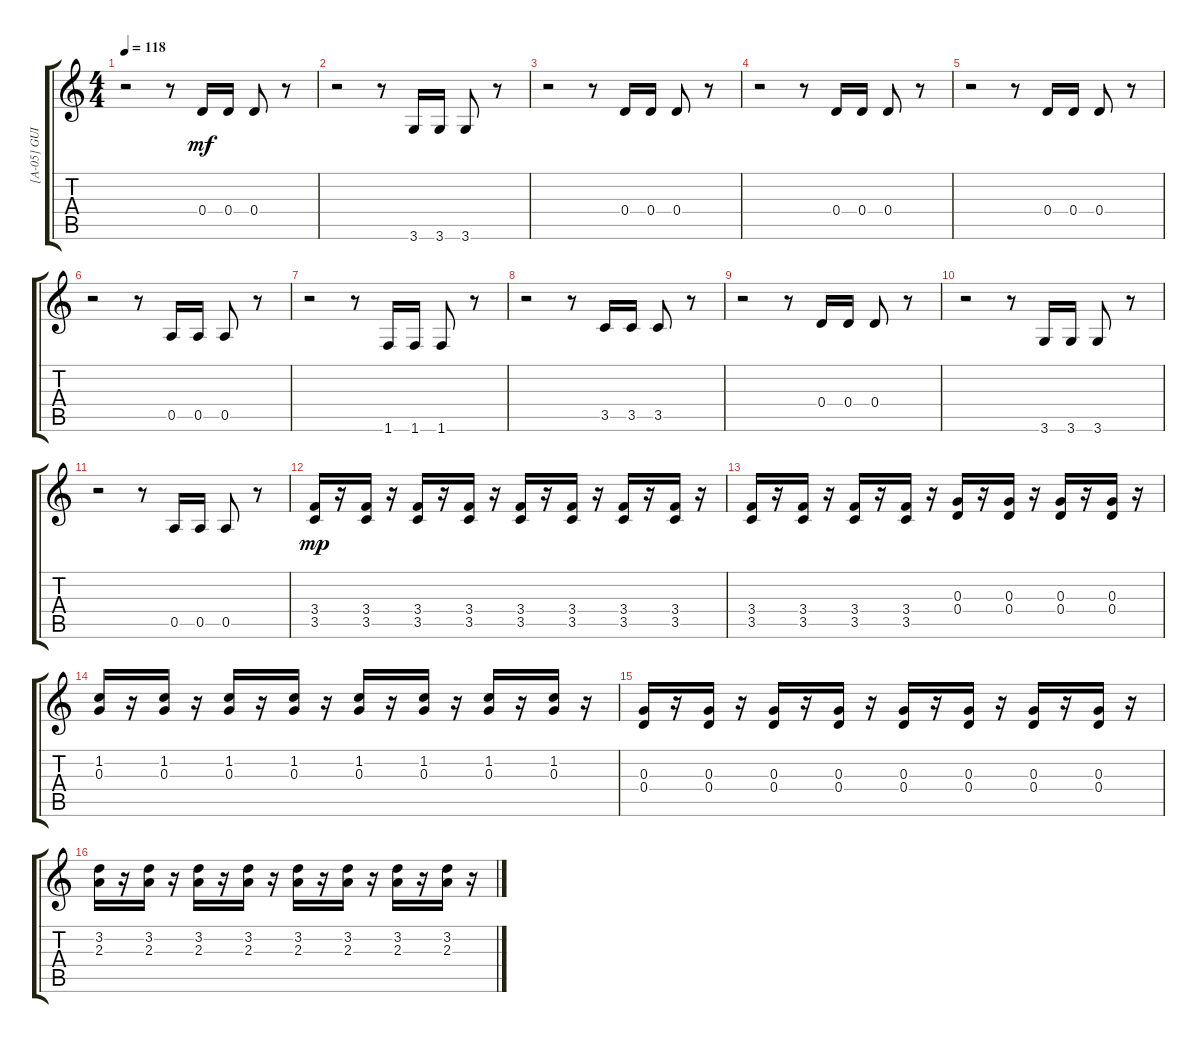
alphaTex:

\track ("[A-05] GUITER" "[A-05] GUI") {instrument overdrivenguitar}
\staff {score tabs}
\tuning (E4 B3 G3 D3 A2 E2) {hide}
\ts (4 4)
\tempo 118
\clef g2
\ks c
r.2{dy mf} r.8 0.4.16 0.4.16 0.4.8 r.8 |
r.2 r.8 3.6.16 3.6.16 3.6.8 r.8 |
r.2 r.8 0.4.16 0.4.16 0.4.8 r.8 |
r.2 r.8 0.4.16 0.4.16 0.4.8 r.8 |
r.2 r.8 0.4.16 0.4.16 0.4.8 r.8 |
r.2 r.8 0.5.16 0.5.16 0.5.8 r.8 |
r.2 r.8 1.6.16 1.6.16 1.6.8 r.8 |
r.2 r.8 3.5.16 3.5.16 3.5.8 r.8 |
r.2 r.8 0.4.16 0.4.16 0.4.8 r.8 |
r.2 r.8 3.6.16 3.6.16 3.6.8 r.8 |
r.2 r.8 0.5.16 0.5.16 0.5.8 r.8 |
(3.4 3.5).16{dy mp} r.16 (3.4 3.5).16 r.16 (3.4 3.5).16 r.16 (3.4 3.5).16 r.16 (3.4 3.5).16 r.16 (3.4 3.5).16 r.16 (3.4 3.5).16 r.16 (3.4 3.5).16 r.16 |
(3.4 3.5).16 r.16 (3.4 3.5).16 r.16 (3.4 3.5).16 r.16 (3.4 3.5).16 r.16 (0.3 0.4).16 r.16 (0.3 0.4).16 r.16 (0.3 0.4).16 r.16 (0.3 0.4).16 r.16 |
(1.2 0.3).16 r.16 (1.2 0.3).16 r.16 (1.2 0.3).16 r.16 (1.2 0.3).16 r.16 (1.2 0.3).16 r.16 (1.2 0.3).16 r.16 (1.2 0.3).16 r.16 (1.2 0.3).16 r.16 |
(0.3 0.4).16 r.16 (0.3 0.4).16 r.16 (0.3 0.4).16 r.16 (0.3 0.4).16 r.16 (0.3 0.4).16 r.16 (0.3 0.4).16 r.16 (0.3 0.4).16 r.16 (0.3 0.4).16 r.16 |
(3.2 2.3).16 r.16 (3.2 2.3).16 r.16 (3.2 2.3).16 r.16 (3.2 2.3).16 r.16 (3.2 2.3).16 r.16 (3.2 2.3).16 r.16 (3.2 2.3).16 r.16 (3.2 2.3).16 r.16
